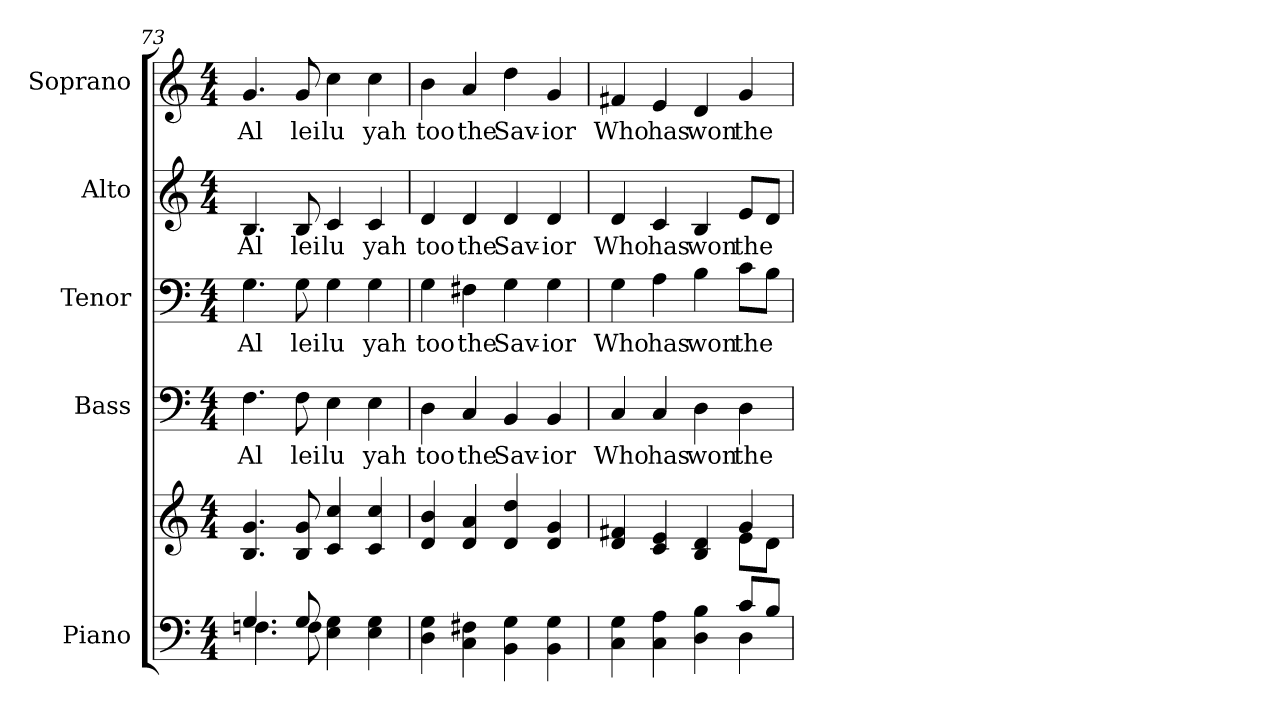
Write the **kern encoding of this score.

**kern	**kern	**kern	**text	**kern	**text	**kern	**text	**kern	**text
*part5	*part5	*part4	*part4	*part3	*part3	*part2	*part2	*part1	*part1
*staff6	*staff5	*staff4	*staff4	*staff3	*staff3	*staff2	*staff2	*staff1	*staff1
*I"Piano	*	*I"Bass	*	*I"Tenor	*	*I"Alto	*	*I"Soprano	*
*I'Pno.	*	*I'B.	*	*I'T.	*	*I'A.	*	*I'S.	*
!!LO:PB:g=z
*clefF4	*clefG2	*clefF4	*	*clefF4	*	*clefG2	*	*clefG2	*
*k[]	*k[]	*k[]	*	*k[]	*	*k[]	*	*k[]	*
*C:	*C:	*C:	*	*C:	*	*C:	*	*C:	*
*M4/4	*M4/4	*M4/4	*	*M4/4	*	*M4/4	*	*M4/4	*
=73	=73	=73	=73	=73	=73	=73	=73	=73	=73
*^	*	*	*	*	*	*	*	*	*
!	!	!	!	!LO:LY:b:color=#000000	!	!	!	!	!	!
!	!	!	!	!	!	!LO:LY:b:color=#000000	!	!	!	!
!	!	!	!	!	!	!	!	!LO:LY:b:color=#000000	!	!
!	!	!	!	!	!	!	!	!	!	!LO:LY:b:color=#000000
4.Gi/	4.Fni\	4.Bi/ 4.gi	4.Fi\	Al	4.Gi\	Al	4.Bi/	Al	4.gi/	Al
!	!	!	!	!LO:LY:b:color=#000000	!	!	!	!	!	!
!	!	!	!	!	!	!LO:LY:b:color=#000000	!	!	!	!
!	!	!	!	!	!	!	!	!LO:LY:b:color=#000000	!	!
!	!	!	!	!	!	!	!	!	!	!LO:LY:b:color=#000000
8Gi/	8Fi\	8Bi/ 8gi	8Fi\	lei	8Gi\	lei	8Bi/	lei	8gi/	lei
!	!	!	!	!LO:LY:b:color=#000000	!	!	!	!	!	!
!	!	!	!	!	!	!LO:LY:b:color=#000000	!	!	!	!
!	!	!	!	!	!	!	!	!LO:LY:b:color=#000000	!	!
!	!	!	!	!	!	!	!	!	!	!LO:LY:b:color=#000000
4Ei\ 4Gi	2ryy	4ci/ 4cci	4Ei\	lu	4Gi\	lu	4ci/	lu	4cci\	lu
!	!	!	!	!LO:LY:b:color=#000000	!	!	!	!	!	!
!	!	!	!	!	!	!LO:LY:b:color=#000000	!	!	!	!
!	!	!	!	!	!	!	!	!LO:LY:b:color=#000000	!	!
!	!	!	!	!	!	!	!	!	!	!LO:LY:b:color=#000000
4Ei\ 4Gi	.	4ci/ 4cci	4Ei\	yah	4Gi\	yah	4ci/	yah	4cci\	yah
*v	*v	*	*	*	*	*	*	*	*	*
=74	=74	=74	=74	=74	=74	=74	=74	=74	=74
!	!	!	!LO:LY:b:color=#000000	!	!	!	!	!	!
!	!	!	!	!	!LO:LY:b:color=#000000	!	!	!	!
!	!	!	!	!	!	!	!LO:LY:b:color=#000000	!	!
!	!	!	!	!	!	!	!	!	!LO:LY:b:color=#000000
4Di\ 4Gi	4di/ 4bi	4Di\	too	4Gi\	too	4di/	too	4bi\	too
!	!	!	!LO:LY:b:color=#000000	!	!	!	!	!	!
!	!	!	!	!	!LO:LY:b:color=#000000	!	!	!	!
!	!	!	!	!	!	!	!LO:LY:b:color=#000000	!	!
!	!	!	!	!	!	!	!	!	!LO:LY:b:color=#000000
4Ci\ 4F#Xi	4di/ 4ai	4Ci/	the	4F#Xi\	the	4di/	the	4ai/	the
!	!	!	!LO:LY:b:color=#000000	!	!	!	!	!	!
!	!	!	!	!	!LO:LY:b:color=#000000	!	!	!	!
!	!	!	!	!	!	!	!LO:LY:b:color=#000000	!	!
!	!	!	!	!	!	!	!	!	!LO:LY:b:color=#000000
4BBi\ 4Gi	4di/ 4ddi	4BBi/	Sav-	4Gi\	Sav-	4di/	Sav-	4ddi\	Sav-
!	!	!	!LO:LY:b:color=#000000	!	!	!	!	!	!
!	!	!	!	!	!LO:LY:b:color=#000000	!	!	!	!
!	!	!	!	!	!	!	!LO:LY:b:color=#000000	!	!
!	!	!	!	!	!	!	!	!	!LO:LY:b:color=#000000
4BBi\ 4Gi	4di/ 4gi	4BBi/	-ior	4Gi\	-ior	4di/	-ior	4gi/	-ior
!!LO:PB:g=z
=75	=75	=75	=75	=75	=75	=75	=75	=75	=75
*^	*^	*	*	*	*	*	*	*	*
!	!	!	!	!	!LO:LY:b:color=#000000	!	!	!	!	!	!
!	!	!	!	!	!	!	!LO:LY:b:color=#000000	!	!	!	!
!	!	!	!	!	!	!	!	!	!LO:LY:b:color=#000000	!	!
!	!	!	!	!	!	!	!	!	!	!	!LO:LY:b:color=#000000
4Ci\ 4Gi	2ryy	4di/ 4f#Xi	2ryy	4Ci/	Who	4Gi\	Who	4di/	Who	4f#Xi/	Who
!	!	!	!	!	!LO:LY:b:color=#000000	!	!	!	!	!	!
!	!	!	!	!	!	!	!LO:LY:b:color=#000000	!	!	!	!
!	!	!	!	!	!	!	!	!	!LO:LY:b:color=#000000	!	!
!	!	!	!	!	!	!	!	!	!	!	!LO:LY:b:color=#000000
4Ci\ 4Ai	.	4ci/ 4ei	.	4Ci/	has	4Ai\	has	4ci/	has	4ei/	has
!	!	!	!	!	!LO:LY:b:color=#000000	!	!	!	!	!	!
!	!	!	!	!	!	!	!LO:LY:b:color=#000000	!	!	!	!
!	!	!	!	!	!	!	!	!	!LO:LY:b:color=#000000	!	!
!	!	!	!	!	!	!	!	!	!	!	!LO:LY:b:color=#000000
4Di\ 4Bi	4ryy	4Bi/ 4di	4ryy	4Di\	won	4Bi\	won	4Bi/	won	4di/	won
!	!	!	!	!	!LO:LY:b:color=#000000	!	!	!	!	!	!
!	!	!	!	!	!	!	!LO:LY:b:color=#000000	!	!	!	!
!	!	!	!	!	!	!	!	!	!LO:LY:b:color=#000000	!	!
!	!	!	!	!	!	!	!	!	!	!	!LO:LY:b:color=#000000
8ci/L	4Di\	4gi/	8ei\L	4Di\	the	8ci\L	the	8ei/L	the	4gi/	the
8Bi/J	.	.	8di\J	.	.	8Bi\J	.	8di/J	.	.	.
*v	*v	*	*	*	*	*	*	*	*	*	*
*	*v	*v	*	*	*	*	*	*	*	*
=	=	=	=	=	=	=	=	=	=
*-	*-	*-	*-	*-	*-	*-	*-	*-	*-
